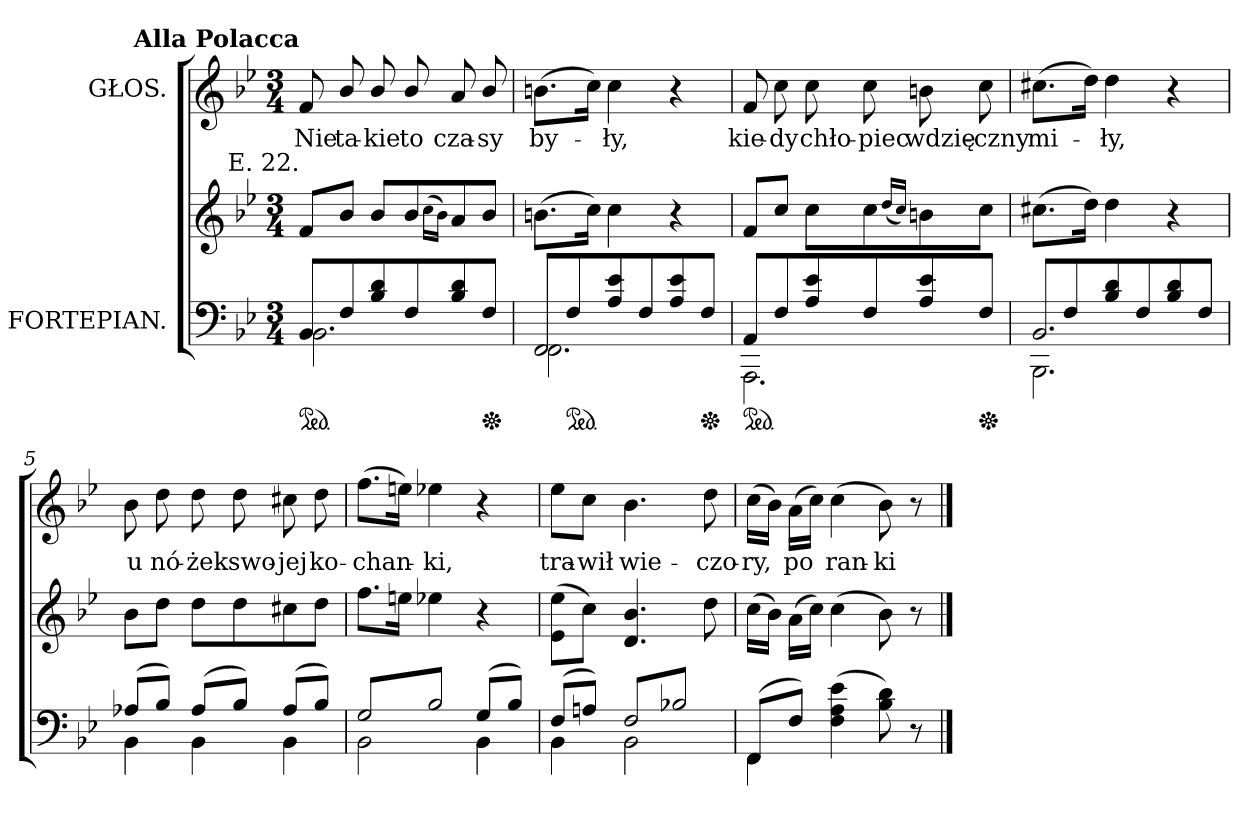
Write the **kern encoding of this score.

**kern	**kern	**kern	**text
*part2	*part2	*part1	*part1
*staff3	*staff2	*staff1	*staff1
*I"FORTEPIAN.	*	*I"GŁOS.	*
*clefF4	*clefG2	*clefG2	*
*k[b-e-]	*k[b-e-]	*k[b-e-]	*
*B-:	*B-:	*B-:	*
*M3/4	*M3/4	*M3/4	*
=1	=1	=1	=1
!	!	!LO:TX:a:B:rj:t=Alla Polacca	!
!	!LO:TX:a:rj:t=E. 22.	!	!
!LO:N:vis=2	!	!	!
*^	*	*	*
*ped	*	*	*	*
8BB-/	2.BB-\	8f/L	8f/	Nie
8F/	.	8b-/J	8b-/	ta-
8B-/ 8d/	.	8b-/L	8b-/	-kie
8F/	.	8b-/	8b-/	to
.	.	(>16qcc\LL	.	.
.	.	16qb-\JJ)	.	.
8B-/ 8d/	.	8a/	8a/	cza-
*Xped	*	*	*	*
8F/J	.	8b-/J	8b-/	-sy
=2	=2	=2	=2	=2
!LO:N:vis=2	!	!	!	!
8FF/	2.FF\	(>8.bn\L	(>8.bn\L	by-
*ped	*	*	*	*
8F/	.	.	.	.
.	.	16cc\Jk)	16cc\Jk)	.
8A/ 8e-/	.	4cc\	4cc\	-ły,
8F/	.	.	.	.
8A/ 8e-/	.	4r	4r	.
*Xped	*	*	*	*
8F/J	.	.	.	.
=3	=3	=3	=3	=3
!LO:N:vis=2.	!	!	!	!
*ped	*	*	*	*
8AA/	2.AAA\	8f/L	8f/	kie-
8F/	.	8cc/J	8cc\	-dy
8A/ 8e-/	.	8cc\L	8cc\	chło-
8F/	.	8cc\	8cc\	-piec
.	.	(<16qdd/LL	.	.
.	.	16qcc/JJ)	.	.
8A/ 8e-/	.	8bn\	8bn\	wdzię-
*Xped	*	*	*	*
8F/J	.	8cc\J	8cc\	-czny
=4	=4	=4	=4	=4
!LO:N:vis=2.	!	!	!	!
8BB-/	2.BBB-\	(>8.cc#X\L	(>8.cc#X\L	mi-
8F/	.	.	.	.
.	.	16dd\Jk)	16dd\Jk)	.
8B-/ 8d/	.	4dd\	4dd\	-ły,
8F/	.	.	.	.
8B-/ 8d/	.	4r	4r	.
8F/J	.	.	.	.
=5	=5	=5	=5	=5
(<8A-X/L	4BB-\	8b-\L	8b-\	u
8B-/J)	.	8dd\J	8dd\	nó-
(<8A-/L	4BB-\	8dd\L	8dd\	-żek
8B-/J)	.	8dd\	8dd\	swo-
(<8A-/L	4BB-\	8cc#X\	8cc#X\	-jej
8B-/J)	.	8dd\J	8dd\	ko-
=6	=6	=6	=6	=6
*tremolo	*	*	*	*
(<8G/L	2BB-\	8.ff\L	(>8.ff\L	-chan-
8B-/)	.	.	.	.
.	.	16een\Jk	16een\Jk)	.
8G/	.	4ee-X\	4ee-X\	-ki,
8B-/)J	.	.	.	.
*Xtremolo	*	*	*	*
(<8G/L	4BB-\	4r	4r	.
8B-/J)	.	.	.	.
=7	=7	=7	=7	=7
(<8F/L	4BB-\	(>8e-\ 8ee-\L	8ee-\L	tra-
8An/J)	.	8cc\J)	8cc\J	-wił
*tremolo	*	*	*	*
(<8F/L	2BB-\	4.d/ 4.b-/	4.b-\	wie-
8B-X/)	.	.	.	.
8F/	.	.	.	.
8B-X/)J	.	8dd\	8dd\	-czo-
*Xtremolo	*	*	*	*
=8	=8	=8	=8	=8
(<8FF/L	4FF\	(>16cc\LL	(>16cc\LL	-ry,
.	.	16b-\JJ)	16b-\JJ)	.
8F/J)	.	(>16a\LL	(>16a\LL	po
.	.	16cc\JJ)	16cc\JJ)	.
(>4F\ 4A\ 4e-\	2ryy	(>4cc\	(>4cc\	-ran-
8B-\ 8d\)	.	8b-\)	8b-\)	-ki
8r	.	8r	8r	.
*v	*v	*	*	*
==	==	==	==
*-	*-	*-	*-
